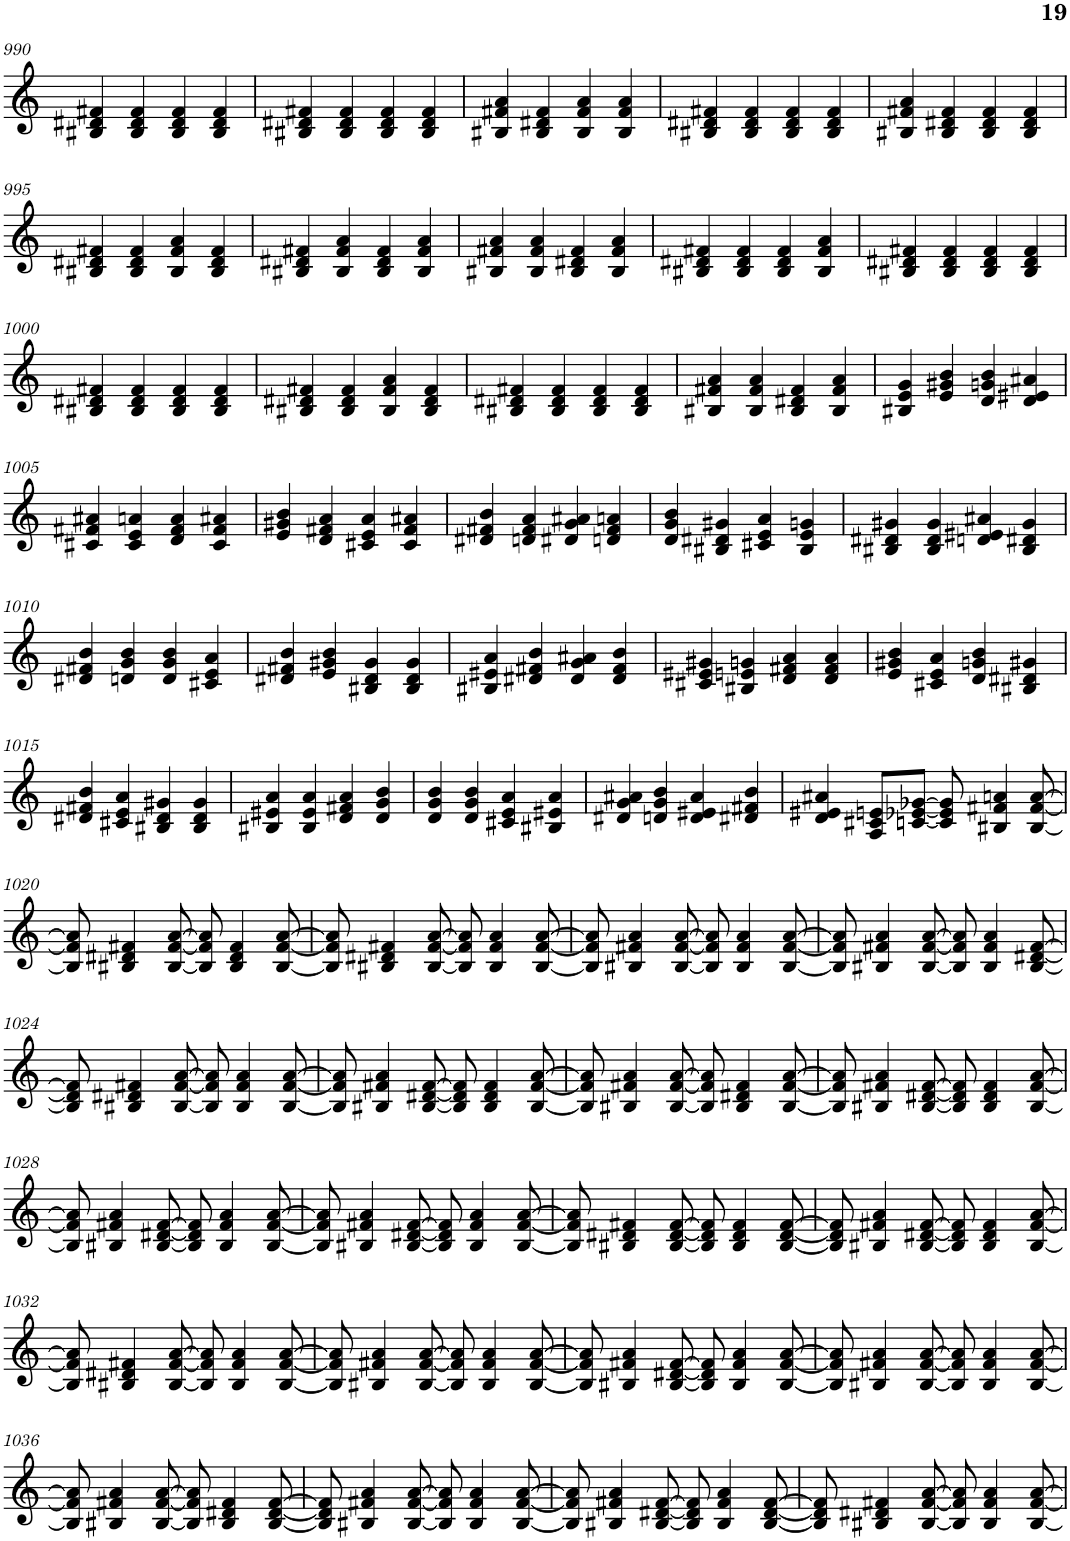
**kern
*part1
*staff1
*I"Piano, Danio rerio
*I'Pno.
!!LO:PB:g=z
*clefG2
*k[]
*M4/4
=990
4B#X/ 4d#X/ 4f#X/
4B#/ 4d#/ 4f#/
4B#/ 4d#/ 4f#/
4B#/ 4d#/ 4f#/
=991
4B#X/ 4d#X/ 4f#X/
4B#/ 4d#/ 4f#/
4B#/ 4d#/ 4f#/
4B#/ 4d#/ 4f#/
=992
4B#X/ 4f#X/ 4a/
4B#/ 4d#X/ 4f#/
4B#/ 4f#/ 4a/
4B#/ 4f#/ 4a/
=993
4B#X/ 4d#X/ 4f#X/
4B#/ 4d#/ 4f#/
4B#/ 4d#/ 4f#/
4B#/ 4d#/ 4f#/
=994
4B#X/ 4f#X/ 4a/
4B#/ 4d#X/ 4f#/
4B#/ 4d#/ 4f#/
4B#/ 4d#/ 4f#/
!!LO:LB:g=z
=995
4B#X/ 4d#X/ 4f#X/
4B#/ 4d#/ 4f#/
4B#/ 4f#/ 4a/
4B#/ 4d#/ 4f#/
=996
4B#X/ 4d#X/ 4f#X/
4B#/ 4f#/ 4a/
4B#/ 4d#/ 4f#/
4B#/ 4f#/ 4a/
=997
4B#X/ 4f#X/ 4a/
4B#/ 4f#/ 4a/
4B#/ 4d#X/ 4f#/
4B#/ 4f#/ 4a/
=998
4B#X/ 4d#X/ 4f#X/
4B#/ 4d#/ 4f#/
4B#/ 4d#/ 4f#/
4B#/ 4f#/ 4a/
=999
4B#X/ 4d#X/ 4f#X/
4B#/ 4d#/ 4f#/
4B#/ 4d#/ 4f#/
4B#/ 4d#/ 4f#/
!!LO:LB:g=z
=1000
4B#X/ 4d#X/ 4f#X/
4B#/ 4d#/ 4f#/
4B#/ 4d#/ 4f#/
4B#/ 4d#/ 4f#/
=1001
4B#X/ 4d#X/ 4f#X/
4B#/ 4d#/ 4f#/
4B#/ 4f#/ 4a/
4B#/ 4d#/ 4f#/
=1002
4B#X/ 4d#X/ 4f#X/
4B#/ 4d#/ 4f#/
4B#/ 4d#/ 4f#/
4B#/ 4d#/ 4f#/
=1003
4B#X/ 4f#X/ 4a/
4B#/ 4f#/ 4a/
4B#/ 4d#X/ 4f#/
4B#/ 4f#/ 4a/
=1004
4B#X/ 4e/ 4g/
4e/ 4g#X/ 4b/
4d/ 4gn/ 4b/
4d/ 4e#X/ 4a#X/
!!LO:LB:g=z
=1005
4c#X/ 4f#X/ 4a#X/
4c#/ 4e/ 4an/
4d/ 4f#/ 4a/
4c#/ 4f#/ 4a#X/
=1006
4e/ 4g#X/ 4b/
4d/ 4f#X/ 4a/
4c#X/ 4e/ 4a/
4c#/ 4f#/ 4a#X/
=1007
4d#X/ 4f#X/ 4b/
4dn/ 4f#/ 4a/
4d#X/ 4g/ 4a#X/
4dn/ 4f#/ 4an/
=1008
4d/ 4g/ 4b/
4B#X/ 4d#X/ 4g#X/
4c#X/ 4e/ 4a/
4B#/ 4e/ 4gn/
=1009
4B#X/ 4d#X/ 4g#X/
4B#/ 4d#/ 4g#/
4dn/ 4e#X/ 4a#X/
4B#/ 4d#X/ 4g#/
!!LO:LB:g=z
=1010
4d#X/ 4f#X/ 4b/
4dn/ 4g/ 4b/
4d/ 4g/ 4b/
4c#X/ 4e/ 4a/
=1011
4d#X/ 4f#X/ 4b/
4e/ 4g#X/ 4b/
4B#X/ 4d#/ 4g#/
4B#/ 4d#/ 4g#/
=1012
4B#X/ 4e#X/ 4a/
4d#X/ 4f#X/ 4b/
4d#/ 4g/ 4a#X/
4d#/ 4f#/ 4b/
=1013
4c#X/ 4e#X/ 4g#X/
4B#X/ 4en/ 4gn/
4d/ 4f#X/ 4a/
4d/ 4f#/ 4a/
=1014
4e/ 4g#X/ 4b/
4c#X/ 4e/ 4a/
4d/ 4gn/ 4b/
4B#X/ 4d#X/ 4g#X/
!!LO:LB:g=z
=1015
4d#X/ 4f#X/ 4b/
4c#X/ 4e/ 4a/
4B#X/ 4d#/ 4g#X/
4B#/ 4d#/ 4g#/
=1016
4B#X/ 4e#X/ 4a/
4B#/ 4e#/ 4a/
4d/ 4f#X/ 4a/
4d/ 4g/ 4b/
=1017
4d/ 4g/ 4b/
4d/ 4g/ 4b/
4c#X/ 4e/ 4a/
4B#X/ 4e#X/ 4a/
=1018
4d#X/ 4g/ 4a#X/
4dn/ 4g/ 4b/
4d/ 4e#X/ 4a#/
4d#X/ 4f#X/ 4b/
=1019
4d/ 4e#X/ 4a#X/
8A/ 8c#X/ 8en/L
[8cn/ [8e-X/ [8g-X/J
8c/] 8e-/] 8g-/]
4B#X/ 4f#X/ 4an/
[8B#/ [8f#/ [8a/
!!LO:LB:g=z
=1020
8B#/] 8f#/] 8a/]
4B#X/ 4d#X/ 4f#X/
[8B#/ [8f#/ [8a/
8B#/] 8f#/] 8a/]
4B#/ 4d#/ 4f#/
[8B#/ [8f#/ [8a/
=1021
8B#/] 8f#/] 8a/]
4B#X/ 4d#X/ 4f#X/
[8B#/ [8f#/ [8a/
8B#/] 8f#/] 8a/]
4B#/ 4f#/ 4a/
[8B#/ [8f#/ [8a/
=1022
8B#/] 8f#/] 8a/]
4B#X/ 4f#X/ 4a/
[8B#/ [8f#/ [8a/
8B#/] 8f#/] 8a/]
4B#/ 4f#/ 4a/
[8B#/ [8f#/ [8a/
=1023
8B#/] 8f#/] 8a/]
4B#X/ 4f#X/ 4a/
[8B#/ [8f#/ [8a/
8B#/] 8f#/] 8a/]
4B#/ 4f#/ 4a/
[8B#/ [8d#X/ [8f#/
!!LO:LB:g=z
=1024
8B#/] 8d#/] 8f#/]
4B#X/ 4d#X/ 4f#X/
[8B#/ [8f#/ [8a/
8B#/] 8f#/] 8a/]
4B#/ 4f#/ 4a/
[8B#/ [8f#/ [8a/
=1025
8B#/] 8f#/] 8a/]
4B#X/ 4f#X/ 4a/
[8B#/ [8d#X/ [8f#/
8B#/] 8d#/] 8f#/]
4B#/ 4d#/ 4f#/
[8B#/ [8f#/ [8a/
=1026
8B#/] 8f#/] 8a/]
4B#X/ 4f#X/ 4a/
[8B#/ [8f#/ [8a/
8B#/] 8f#/] 8a/]
4B#/ 4d#X/ 4f#/
[8B#/ [8f#/ [8a/
=1027
8B#/] 8f#/] 8a/]
4B#X/ 4f#X/ 4a/
[8B#/ [8d#X/ [8f#/
8B#/] 8d#/] 8f#/]
4B#/ 4d#/ 4f#/
[8B#/ [8f#/ [8a/
!!LO:LB:g=z
=1028
8B#/] 8f#/] 8a/]
4B#X/ 4f#X/ 4a/
[8B#/ [8d#X/ [8f#/
8B#/] 8d#/] 8f#/]
4B#/ 4f#/ 4a/
[8B#/ [8f#/ [8a/
=1029
8B#/] 8f#/] 8a/]
4B#X/ 4f#X/ 4a/
[8B#/ [8d#X/ [8f#/
8B#/] 8d#/] 8f#/]
4B#/ 4f#/ 4a/
[8B#/ [8f#/ [8a/
=1030
8B#/] 8f#/] 8a/]
4B#X/ 4d#X/ 4f#X/
[8B#/ [8d#/ [8f#/
8B#/] 8d#/] 8f#/]
4B#/ 4d#/ 4f#/
[8B#/ [8d#/ [8f#/
=1031
8B#/] 8d#/] 8f#/]
4B#X/ 4f#X/ 4a/
[8B#/ [8d#X/ [8f#/
8B#/] 8d#/] 8f#/]
4B#/ 4d#/ 4f#/
[8B#/ [8f#/ [8a/
!!LO:LB:g=z
=1032
8B#/] 8f#/] 8a/]
4B#X/ 4d#X/ 4f#X/
[8B#/ [8f#/ [8a/
8B#/] 8f#/] 8a/]
4B#/ 4f#/ 4a/
[8B#/ [8f#/ [8a/
=1033
8B#/] 8f#/] 8a/]
4B#X/ 4f#X/ 4a/
[8B#/ [8f#/ [8a/
8B#/] 8f#/] 8a/]
4B#/ 4f#/ 4a/
[8B#/ [8f#/ [8a/
=1034
8B#/] 8f#/] 8a/]
4B#X/ 4f#X/ 4a/
[8B#/ [8d#X/ [8f#/
8B#/] 8d#/] 8f#/]
4B#/ 4f#/ 4a/
[8B#/ [8f#/ [8a/
=1035
8B#/] 8f#/] 8a/]
4B#X/ 4f#X/ 4a/
[8B#/ [8f#/ [8a/
8B#/] 8f#/] 8a/]
4B#/ 4f#/ 4a/
[8B#/ [8f#/ [8a/
!!LO:LB:g=z
=1036
8B#/] 8f#/] 8a/]
4B#X/ 4f#X/ 4a/
[8B#/ [8f#/ [8a/
8B#/] 8f#/] 8a/]
4B#/ 4d#X/ 4f#/
[8B#/ [8d#/ [8f#/
=1037
8B#/] 8d#/] 8f#/]
4B#X/ 4f#X/ 4a/
[8B#/ [8f#/ [8a/
8B#/] 8f#/] 8a/]
4B#/ 4f#/ 4a/
[8B#/ [8f#/ [8a/
=1038
8B#/] 8f#/] 8a/]
4B#X/ 4f#X/ 4a/
[8B#/ [8d#X/ [8f#/
8B#/] 8d#/] 8f#/]
4B#/ 4f#/ 4a/
[8B#/ [8d#/ [8f#/
=1039
8B#/] 8d#/] 8f#/]
4B#X/ 4d#X/ 4f#X/
[8B#/ [8f#/ [8a/
8B#/] 8f#/] 8a/]
4B#/ 4f#/ 4a/
[8B#/ [8f#/ [8a/
=
*-
